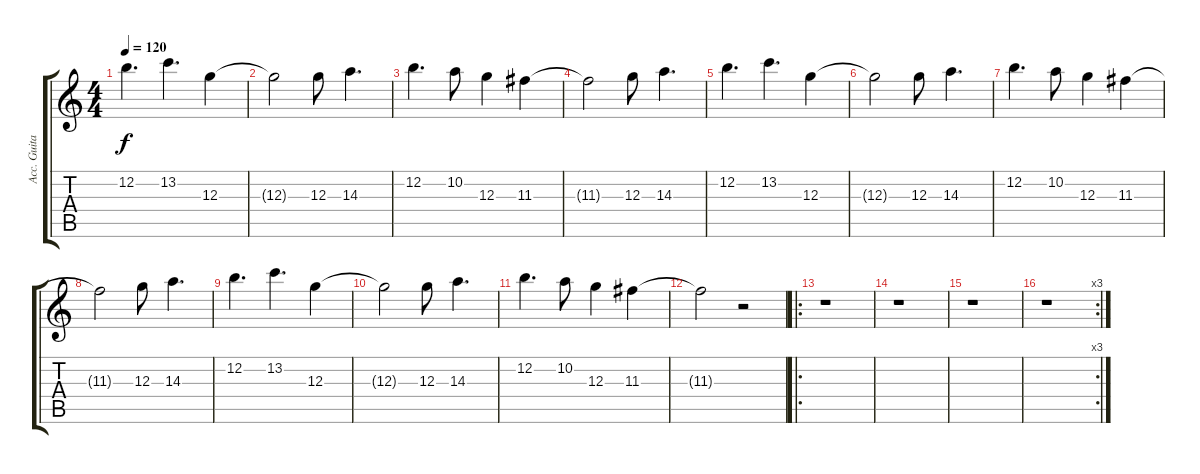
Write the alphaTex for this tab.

\track ("Acc. Guitar Lead" "Acc. Guita") {instrument acousticguitarnylon}
\staff {score tabs}
\tuning (E4 B3 G3 D3 A2 E2) {hide}
\ts (4 4)
\tempo 120
\clef g2
\ks c
12.2.4{d dy f} 13.2.4{d} 12.3.4 |
12.3{t}.2 12.3.8 14.3.4{d} |
12.2.4{d} 10.2.8 12.3.4 11.3.4 |
11.3{t}.2 12.3.8 14.3.4{d} |
12.2.4{d} 13.2.4{d} 12.3.4 |
12.3{t}.2 12.3.8 14.3.4{d} |
12.2.4{d} 10.2.8 12.3.4 11.3.4 |
11.3{t}.2 12.3.8 14.3.4{d} |
12.2.4{d} 13.2.4{d} 12.3.4 |
12.3{t}.2 12.3.8 14.3.4{d} |
12.2.4{d} 10.2.8 12.3.4 11.3.4 |
11.3{t}.2 r.2 |
\ro
r.1 |
r.1 |
r.1 |
\rc 3
r.1
